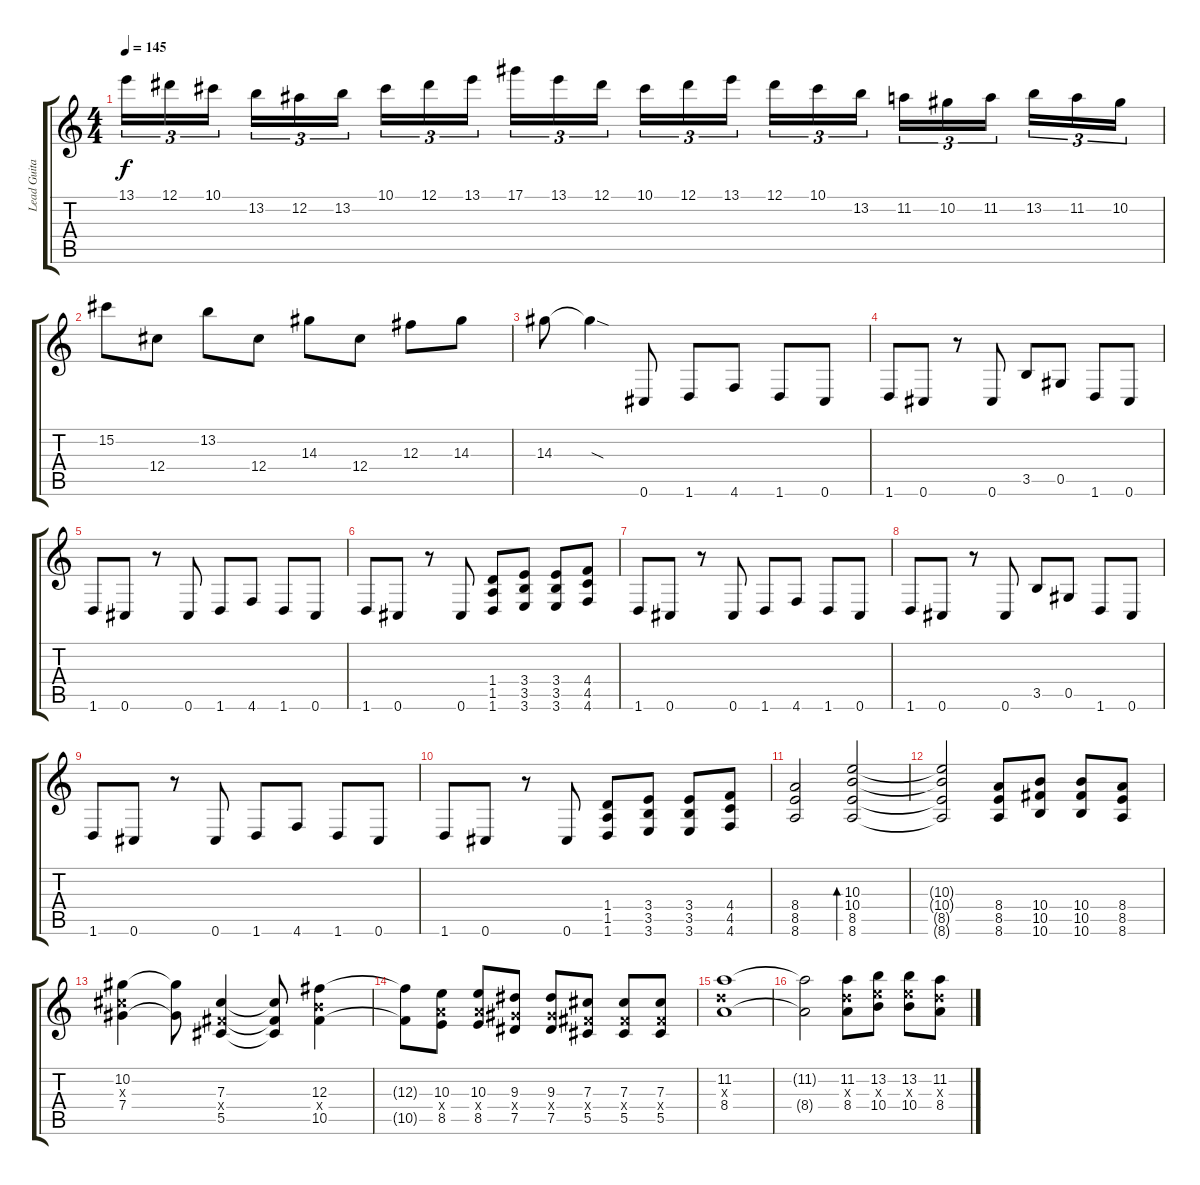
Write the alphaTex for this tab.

\track ("Lead Guitar" "Lead Guita") {instrument distortionguitar}
\staff {score tabs}
\tuning (Eb4 Bb3 Gb3 Db3 Ab2 Db2) {hide}
\ts (4 4)
\tempo 145
\clef g2
\ks c
13.1.16{tu (3 2) dy f} 12.1.16{tu (3 2)} 10.1.16{tu (3 2) beam splitsecondary} 13.2.16{tu (3 2)} 12.2.16{tu (3 2)} 13.2.16{tu (3 2)} 10.1.16{tu (3 2)} 12.1.16{tu (3 2)} 13.1.16{tu (3 2) beam splitsecondary} 17.1.16{tu (3 2)} 13.1.16{tu (3 2)} 12.1.16{tu (3 2)} 10.1.16{tu (3 2)} 12.1.16{tu (3 2)} 13.1.16{tu (3 2) beam splitsecondary} 12.1.16{tu (3 2)} 10.1.16{tu (3 2)} 13.2.16{tu (3 2)} 11.2.16{tu (3 2)} 10.2.16{tu (3 2)} 11.2.16{tu (3 2) beam splitsecondary} 13.2.16{tu (3 2)} 11.2.16{tu (3 2)} 10.2.16{tu (3 2)} |
15.2.8 12.4.8 13.2.8 12.4.8 14.3.8 12.4.8 12.3.8 14.3.8 |
14.3.8 14.3{sod t}.4 0.6.8 1.6.8 4.6.8 1.6.8 0.6.8 |
1.6.8 0.6.8 r.8 0.6.8 3.5.8 0.5.8 1.6.8 0.6.8 |
1.6.8 0.6.8 r.8 0.6.8 1.6.8 4.6.8 1.6.8 0.6.8 |
1.6.8 0.6.8 r.8 0.6.8 (1.4 1.5 1.6).8 (3.4 3.5 3.6).8 (3.4 3.5 3.6).8 (4.4 4.5 4.6).8 |
1.6.8 0.6.8 r.8 0.6.8 1.6.8 4.6.8 1.6.8 0.6.8 |
1.6.8 0.6.8 r.8 0.6.8 3.5.8 0.5.8 1.6.8 0.6.8 |
1.6.8 0.6.8 r.8 0.6.8 1.6.8 4.6.8 1.6.8 0.6.8 |
1.6.8 0.6.8 r.8 0.6.8 (1.4 1.5 1.6).8 (3.4 3.5 3.6).8 (3.4 3.5 3.6).8 (4.4 4.5 4.6).8 |
(8.4 8.5 8.6).2 (10.3 10.4 8.5 8.6).2{bd 120} |
(10.3{t} 10.4{t} 8.5{t} 8.6{t}).2 (8.4 8.5 8.6).8 (10.4 10.5 10.6).8 (10.4 10.5 10.6).8 (8.4 8.5 8.6).8 |
(10.2 7.3{x} 7.4).4 (10.2{t} 7.4{t}).8 (7.3 5.4{x} 5.5).4 (7.3{t} 5.4{t} 5.5{t}).8 (12.3 10.4{x} 10.5).4 |
(12.3{t} 10.5{t}).8 (10.3 8.4{x} 8.5).8 (10.3 8.4{x} 8.5).8 (9.3 7.4{x} 7.5).8 (9.3 7.4{x} 7.5).8 (7.3 5.4{x} 5.5).8 (7.3 5.4{x} 5.5).8 (7.3 5.4{x} 5.5).8 |
(11.2 8.3{x} 8.4).1 |
(11.2{t} 8.4{t}).2 (11.2 8.3{x} 8.4).8 (13.2 10.3{x} 10.4).8 (13.2 10.3{x} 10.4).8 (11.2 8.3{x} 8.4).8
